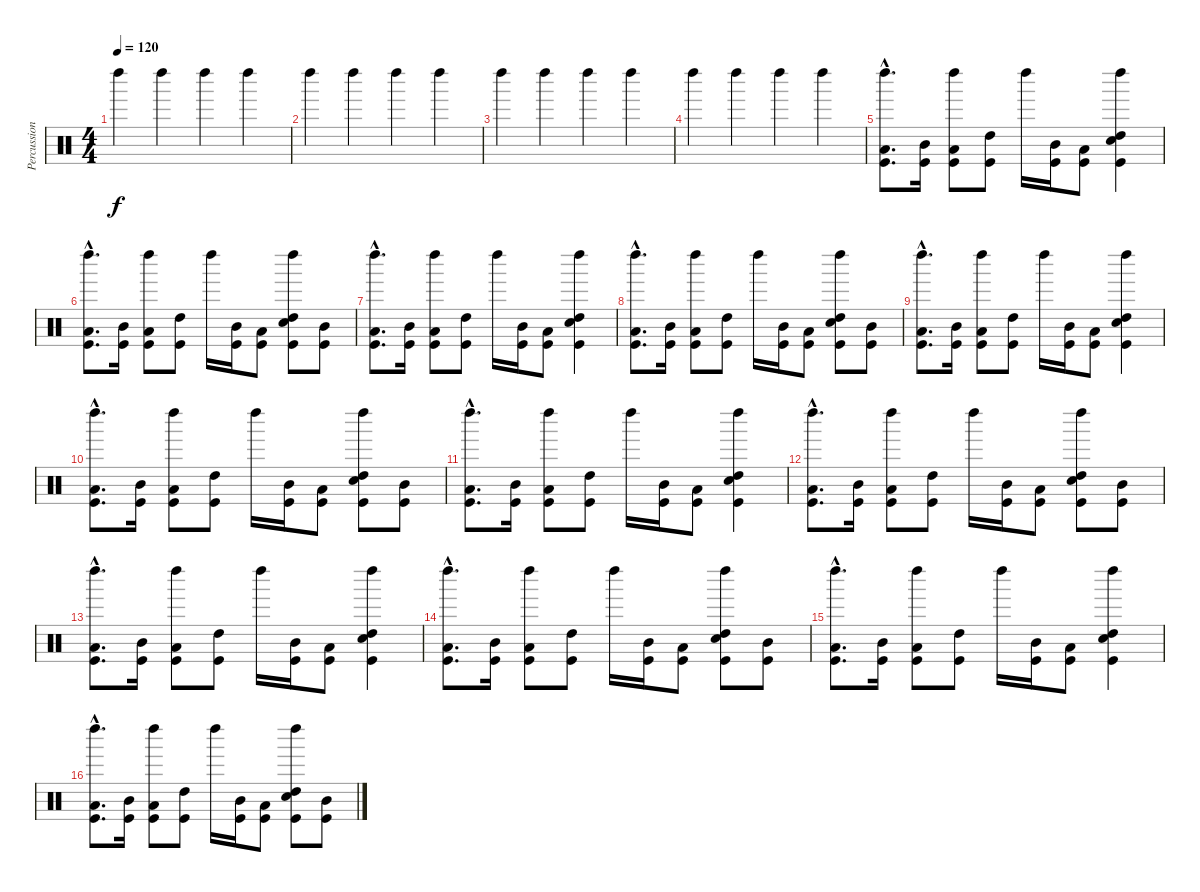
\track ("Percussions" "Percussion") {instrument percussion}
\staff {score}
\articulation defaults
\ts (4 4)
\tempo 120
\clef neutral
\ks c "Left Maraca (hit)".4{dy f} "Left Maraca (hit)".4 "Left Maraca (hit)".4 "Left Maraca (hit)".4
|
"Left Maraca (hit)".4 "Left Maraca (hit)".4 "Left Maraca (hit)".4 "Left Maraca (hit)".4 |
"Left Maraca (hit)".4 "Left Maraca (hit)".4 "Left Maraca (hit)".4 "Left Maraca (hit)".4 |
"Left Maraca (hit)".4 "Left Maraca (hit)".4 "Left Maraca (hit)".4 "Left Maraca (hit)".4 |
("Left Maraca (hit)"{hac} "Low Tom (hit)"{hac} "Kick (hit)"{hac}).8{d} ("Mid Tom (hit)" "Kick (hit)").16 ("Left Maraca (hit)" "Low Tom (hit)" "Kick (hit)").8 ("High Tom (hit)" "Kick (hit)").8 "Left Maraca (hit)".16 ("Mid Tom (hit)" "Kick (hit)").16 ("Low Tom (hit)" "Kick (hit)").8 ("Left Maraca (hit)" "High Tom (hit)" "Snare (hit) 2" "Kick (hit)").4 |
("Left Maraca (hit)"{hac} "Low Tom (hit)"{hac} "Kick (hit)"{hac}).8{d} ("Mid Tom (hit)" "Kick (hit)").16 ("Left Maraca (hit)" "Low Tom (hit)" "Kick (hit)").8 ("High Tom (hit)" "Kick (hit)").8 "Left Maraca (hit)".16 ("Mid Tom (hit)" "Kick (hit)").16 ("Low Tom (hit)" "Kick (hit)").8 ("Left Maraca (hit)" "High Tom (hit)" "Snare (hit) 2" "Kick (hit)").8 ("Mid Tom (hit)" "Kick (hit)").8 |
("Left Maraca (hit)"{hac} "Low Tom (hit)"{hac} "Kick (hit)"{hac}).8{d} ("Mid Tom (hit)" "Kick (hit)").16 ("Left Maraca (hit)" "Low Tom (hit)" "Kick (hit)").8 ("High Tom (hit)" "Kick (hit)").8 "Left Maraca (hit)".16 ("Mid Tom (hit)" "Kick (hit)").16 ("Low Tom (hit)" "Kick (hit)").8 ("Left Maraca (hit)" "High Tom (hit)" "Snare (hit) 2" "Kick (hit)").4 |
("Left Maraca (hit)"{hac} "Low Tom (hit)"{hac} "Kick (hit)"{hac}).8{d} ("Mid Tom (hit)" "Kick (hit)").16 ("Left Maraca (hit)" "Low Tom (hit)" "Kick (hit)").8 ("High Tom (hit)" "Kick (hit)").8 "Left Maraca (hit)".16 ("Mid Tom (hit)" "Kick (hit)").16 ("Low Tom (hit)" "Kick (hit)").8 ("Left Maraca (hit)" "High Tom (hit)" "Snare (hit) 2" "Kick (hit)").8 ("Mid Tom (hit)" "Kick (hit)").8 |
("Left Maraca (hit)"{hac} "Low Tom (hit)"{hac} "Kick (hit)"{hac}).8{d} ("Mid Tom (hit)" "Kick (hit)").16 ("Left Maraca (hit)" "Low Tom (hit)" "Kick (hit)").8 ("High Tom (hit)" "Kick (hit)").8 "Left Maraca (hit)".16 ("Mid Tom (hit)" "Kick (hit)").16 ("Low Tom (hit)" "Kick (hit)").8 ("Left Maraca (hit)" "High Tom (hit)" "Snare (hit) 2" "Kick (hit)").4 |
("Left Maraca (hit)"{hac} "Low Tom (hit)"{hac} "Kick (hit)"{hac}).8{d} ("Mid Tom (hit)" "Kick (hit)").16 ("Left Maraca (hit)" "Low Tom (hit)" "Kick (hit)").8 ("High Tom (hit)" "Kick (hit)").8 "Left Maraca (hit)".16 ("Mid Tom (hit)" "Kick (hit)").16 ("Low Tom (hit)" "Kick (hit)").8 ("Left Maraca (hit)" "High Tom (hit)" "Snare (hit) 2" "Kick (hit)").8 ("Mid Tom (hit)" "Kick (hit)").8 |
("Left Maraca (hit)"{hac} "Low Tom (hit)"{hac} "Kick (hit)"{hac}).8{d} ("Mid Tom (hit)" "Kick (hit)").16 ("Left Maraca (hit)" "Low Tom (hit)" "Kick (hit)").8 ("High Tom (hit)" "Kick (hit)").8 "Left Maraca (hit)".16 ("Mid Tom (hit)" "Kick (hit)").16 ("Low Tom (hit)" "Kick (hit)").8 ("Left Maraca (hit)" "High Tom (hit)" "Snare (hit) 2" "Kick (hit)").4 |
("Left Maraca (hit)"{hac} "Low Tom (hit)"{hac} "Kick (hit)"{hac}).8{d} ("Mid Tom (hit)" "Kick (hit)").16 ("Left Maraca (hit)" "Low Tom (hit)" "Kick (hit)").8 ("High Tom (hit)" "Kick (hit)").8 "Left Maraca (hit)".16 ("Mid Tom (hit)" "Kick (hit)").16 ("Low Tom (hit)" "Kick (hit)").8 ("Left Maraca (hit)" "High Tom (hit)" "Snare (hit) 2" "Kick (hit)").8 ("Mid Tom (hit)" "Kick (hit)").8 |
("Left Maraca (hit)"{hac} "Low Tom (hit)"{hac} "Kick (hit)"{hac}).8{d} ("Mid Tom (hit)" "Kick (hit)").16 ("Left Maraca (hit)" "Low Tom (hit)" "Kick (hit)").8 ("High Tom (hit)" "Kick (hit)").8 "Left Maraca (hit)".16 ("Mid Tom (hit)" "Kick (hit)").16 ("Low Tom (hit)" "Kick (hit)").8 ("Left Maraca (hit)" "High Tom (hit)" "Snare (hit) 2" "Kick (hit)").4 |
("Left Maraca (hit)"{hac} "Low Tom (hit)"{hac} "Kick (hit)"{hac}).8{d} ("Mid Tom (hit)" "Kick (hit)").16 ("Left Maraca (hit)" "Low Tom (hit)" "Kick (hit)").8 ("High Tom (hit)" "Kick (hit)").8 "Left Maraca (hit)".16 ("Mid Tom (hit)" "Kick (hit)").16 ("Low Tom (hit)" "Kick (hit)").8 ("Left Maraca (hit)" "High Tom (hit)" "Snare (hit) 2" "Kick (hit)").8 ("Mid Tom (hit)" "Kick (hit)").8 |
("Left Maraca (hit)"{hac} "Low Tom (hit)"{hac} "Kick (hit)"{hac}).8{d} ("Mid Tom (hit)" "Kick (hit)").16 ("Left Maraca (hit)" "Low Tom (hit)" "Kick (hit)").8 ("High Tom (hit)" "Kick (hit)").8 "Left Maraca (hit)".16 ("Mid Tom (hit)" "Kick (hit)").16 ("Low Tom (hit)" "Kick (hit)").8 ("Left Maraca (hit)" "High Tom (hit)" "Snare (hit) 2" "Kick (hit)").4 |
("Left Maraca (hit)"{hac} "Low Tom (hit)"{hac} "Kick (hit)"{hac}).8{d} ("Mid Tom (hit)" "Kick (hit)").16 ("Left Maraca (hit)" "Low Tom (hit)" "Kick (hit)").8 ("High Tom (hit)" "Kick (hit)").8 "Left Maraca (hit)".16 ("Mid Tom (hit)" "Kick (hit)").16 ("Low Tom (hit)" "Kick (hit)").8 ("Left Maraca (hit)" "High Tom (hit)" "Snare (hit) 2" "Kick (hit)").8 ("Mid Tom (hit)" "Kick (hit)").8
